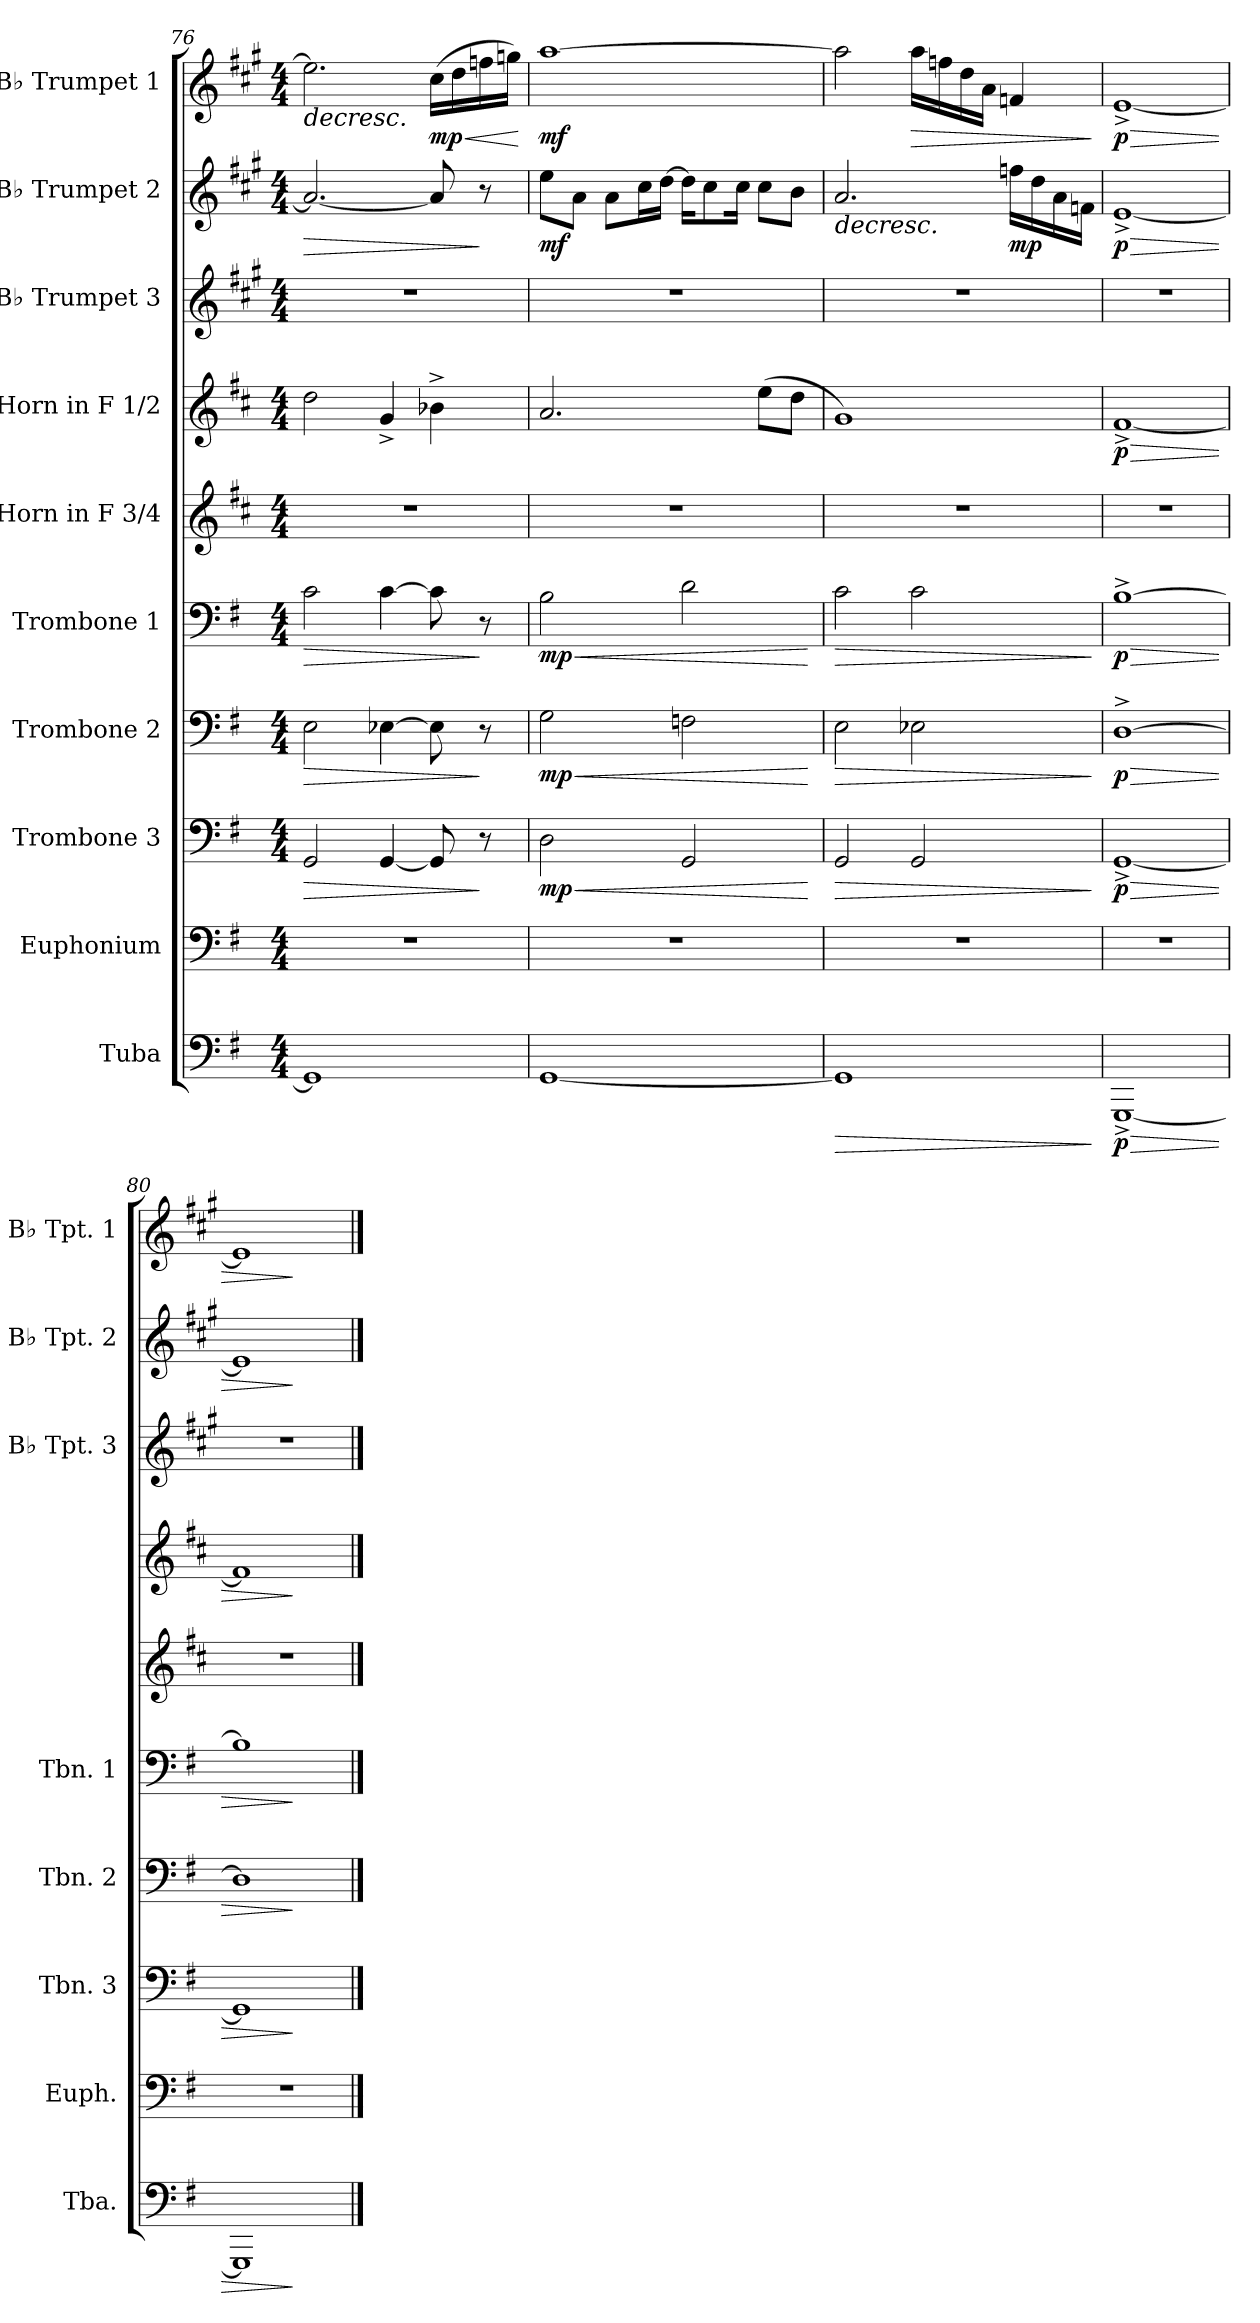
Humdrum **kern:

**kern	**dynam	**kern	**kern	**dynam	**kern	**dynam	**kern	**dynam	**kern	**kern	**dynam	**kern	**kern	**dynam	**kern	**dynam
*part10	*part10	*part9	*part8	*part8	*part7	*part7	*part6	*part6	*part5	*part4	*part4	*part3	*part2	*part2	*part1	*part1
*staff10	*staff10	*staff9	*staff8	*staff8	*staff7	*staff7	*staff6	*staff6	*staff5	*staff4	*staff4	*staff3	*staff2	*staff2	*staff1	*staff1
*I"Tuba	*	*I"Euphonium	*I"Trombone 3	*	*I"Trombone 2	*	*I"Trombone 1	*	*I"Horn in F 3/4	*I"Horn in F 1/2	*	*I"B♭ Trumpet 3	*I"B♭ Trumpet 2	*	*I"B♭ Trumpet 1	*
*I'Tba.	*	*I'Euph.	*I'Tbn. 3	*	*I'Tbn. 2	*	*I'Tbn. 1	*	*	*	*	*I'B♭ Tpt. 3	*I'B♭ Tpt. 2	*	*I'B♭ Tpt. 1	*
*clefF4	*	*clefF4	*clefF4	*	*clefF4	*	*clefF4	*	*clefG2	*clefG2	*	*clefG2	*clefG2	*	*clefG2	*
*	*	*	*	*	*	*	*	*	*ITrd4c7	*ITrd4c7	*	*ITrd1c2	*ITrd1c2	*	*ITrd1c2	*
*k[f#]	*	*k[f#]	*k[f#]	*	*k[f#]	*	*k[f#]	*	*k[f#]	*k[f#]	*	*k[f#]	*k[f#]	*	*k[f#]	*
*M4/4	*	*M4/4	*M4/4	*	*M4/4	*	*M4/4	*	*M4/4	*M4/4	*	*M4/4	*M4/4	*	*M4/4	*
=76	=76	=76	=76	=76	=76	=76	=76	=76	=76	=76	=76	=76	=76	=76	=76	=76
!	!	!	!	!LO:HP:b	!	!LO:HP:b	!	!LO:HP:b	!	!	!	!	!	!LO:HP:b	!	!LO:HP:b
1GG]	.	1r	2GG/	>	2E\	>	2c\	>	1r	2g\	.	1r	2.g/_	>	2.dd\]	>
.	.	.	[4GG/	.	[4E-X\	.	[4c\	.	.	4c^/	.	.	.	.	.	.
!	!	!	!	!	!	!	!	!	!	!	!	!	!	!	!	!LO:HP:b
!	!	!	!	!	!	!	!	!	!	!	!	!	!	!	!	!LO:DY:n=1:b
.	.	.	8GG/]	.	8E-\]	.	8c\]	.	.	4e-X^\	.	.	8g/]	.	(>16b\LL	< mp
.	.	.	.	.	.	.	.	.	.	.	.	.	.	.	16cc\	]
.	.	.	8r	]	8r	]	8r	]	.	.	.	.	8r	]	16ee-X\	.
.	.	.	.	.	.	.	.	.	.	.	.	.	.	.	16ffn\JJ)	.
.	.	.	.	.	.	.	.	.	.	.	.	.	.	.	.	[
=77	=77	=77	=77	=77	=77	=77	=77	=77	=77	=77	=77	=77	=77	=77	=77	=77
!	!	!	!	!LO:HP:b	!	!LO:HP:b	!	!LO:HP:b	!	!	!	!	!	!	!	!
!	!	!	!	!LO:DY:n=1:b	!	!LO:DY:n=1:b	!	!LO:DY:n=1:b	!	!	!	!	!	!LO:DY:b	!	!LO:DY:b
[1GG	.	1r	2D\	< mp	2G\	< mp	2B\	< mp	1r	2.d/	.	1r	8dd\L	mf	[1gg	mf
.	.	.	.	.	.	.	.	.	.	.	.	.	8g\J	.	.	.
.	.	.	.	.	.	.	.	.	.	.	.	.	8g\L	.	.	.
.	.	.	.	.	.	.	.	.	.	.	.	.	16b\L	.	.	.
.	.	.	.	.	.	.	.	.	.	.	.	.	[16cc\JJ	.	.	.
.	.	.	2GG/	.	2Fn\	.	2d\	.	.	.	.	.	16cc\KL]	.	.	.
.	.	.	.	.	.	.	.	.	.	.	.	.	8b\	.	.	.
.	.	.	.	.	.	.	.	.	.	.	.	.	16b\Jk	.	.	.
.	.	.	.	.	.	.	.	.	.	(>8a\L	.	.	8b\L	.	.	.
.	.	.	.	.	.	.	.	.	.	8g\J	.	.	8a\J	.	.	.
.	.	.	.	[	.	[	.	[	.	.	.	.	.	.	.	.
!!LO:PB:g=z
=78	=78	=78	=78	=78	=78	=78	=78	=78	=78	=78	=78	=78	=78	=78	=78	=78
!	!LO:HP:b	!	!	!LO:HP:b	!	!LO:HP:b	!	!LO:HP:b	!	!	!	!	!	!LO:HP:b	!	!
1GG]	>	1r	2GG/	>	2E\	>	2c\	>	1r	1c)	.	1r	2.g/	>	2gg\]	.
*	*	*	*	*	*	*	*	*	*	*	*	*	*	*	*MM86	*
!	!	!	!	!	!	!	!	!	!	!	!	!	!	!	!	!LO:HP:b
.	.	.	2GG/	.	2E-X\	.	2c\	.	.	.	.	.	.	.	16gg\LL	>
.	.	.	.	.	.	.	.	.	.	.	.	.	.	.	16ee-X\	.
.	.	.	.	.	.	.	.	.	.	.	.	.	.	.	16cc\	.
.	.	.	.	.	.	.	.	.	.	.	.	.	.	.	16g\JJ	.
*	*	*	*	*	*	*	*	*	*	*	*	*	*	*	*MM80	*
!	!	!	!	!	!	!	!	!	!	!	!	!	!	!LO:DY:b	!	!
.	.	.	.	.	.	.	.	.	.	.	.	.	16ee-X\LL	mp	4e-X/	.
.	.	.	.	.	.	.	.	.	.	.	.	.	16cc\	]	.	.
.	.	.	.	.	.	.	.	.	.	.	.	.	16g\	.	.	.
.	.	.	.	.	.	.	.	.	.	.	.	.	16e-X\JJ	.	.	.
.	]	.	.	]	.	]	.	]	.	.	.	.	.	.	.	]
=79	=79	=79	=79	=79	=79	=79	=79	=79	=79	=79	=79	=79	=79	=79	=79	=79
!	!LO:HP:b	!	!	!LO:HP:b	!	!LO:HP:b	!	!LO:HP:b	!	!	!LO:HP:b	!	!	!LO:HP:b	!	!LO:HP:b
!	!LO:DY:n=1:b	!	!	!LO:DY:n=1:b	!	!LO:DY:n=1:b	!	!LO:DY:n=1:b	!	!	!LO:DY:n=1:b	!	!	!LO:DY:n=1:b	!	!LO:DY:n=1:b
[1GGG^	> p	1r	[1GG^	> p	[1D^	> p	[1B^	> p	1r	[1B^	> p	1r	[1d^	> p	[1d^	> p
=80	=80	=80	=80	=80	=80	=80	=80	=80	=80	=80	=80	=80	=80	=80	=80	=80
1GGG]	.	1r	1GG]	.	1D]	.	1B]	.	1r	1B]	.	1r	1d]	.	1d]	.
.	]	.	.	]	.	]	.	]	.	.	]	.	.	]	.	]
==	==	==	==	==	==	==	==	==	==	==	==	==	==	==	==	==
*-	*-	*-	*-	*-	*-	*-	*-	*-	*-	*-	*-	*-	*-	*-	*-	*-
